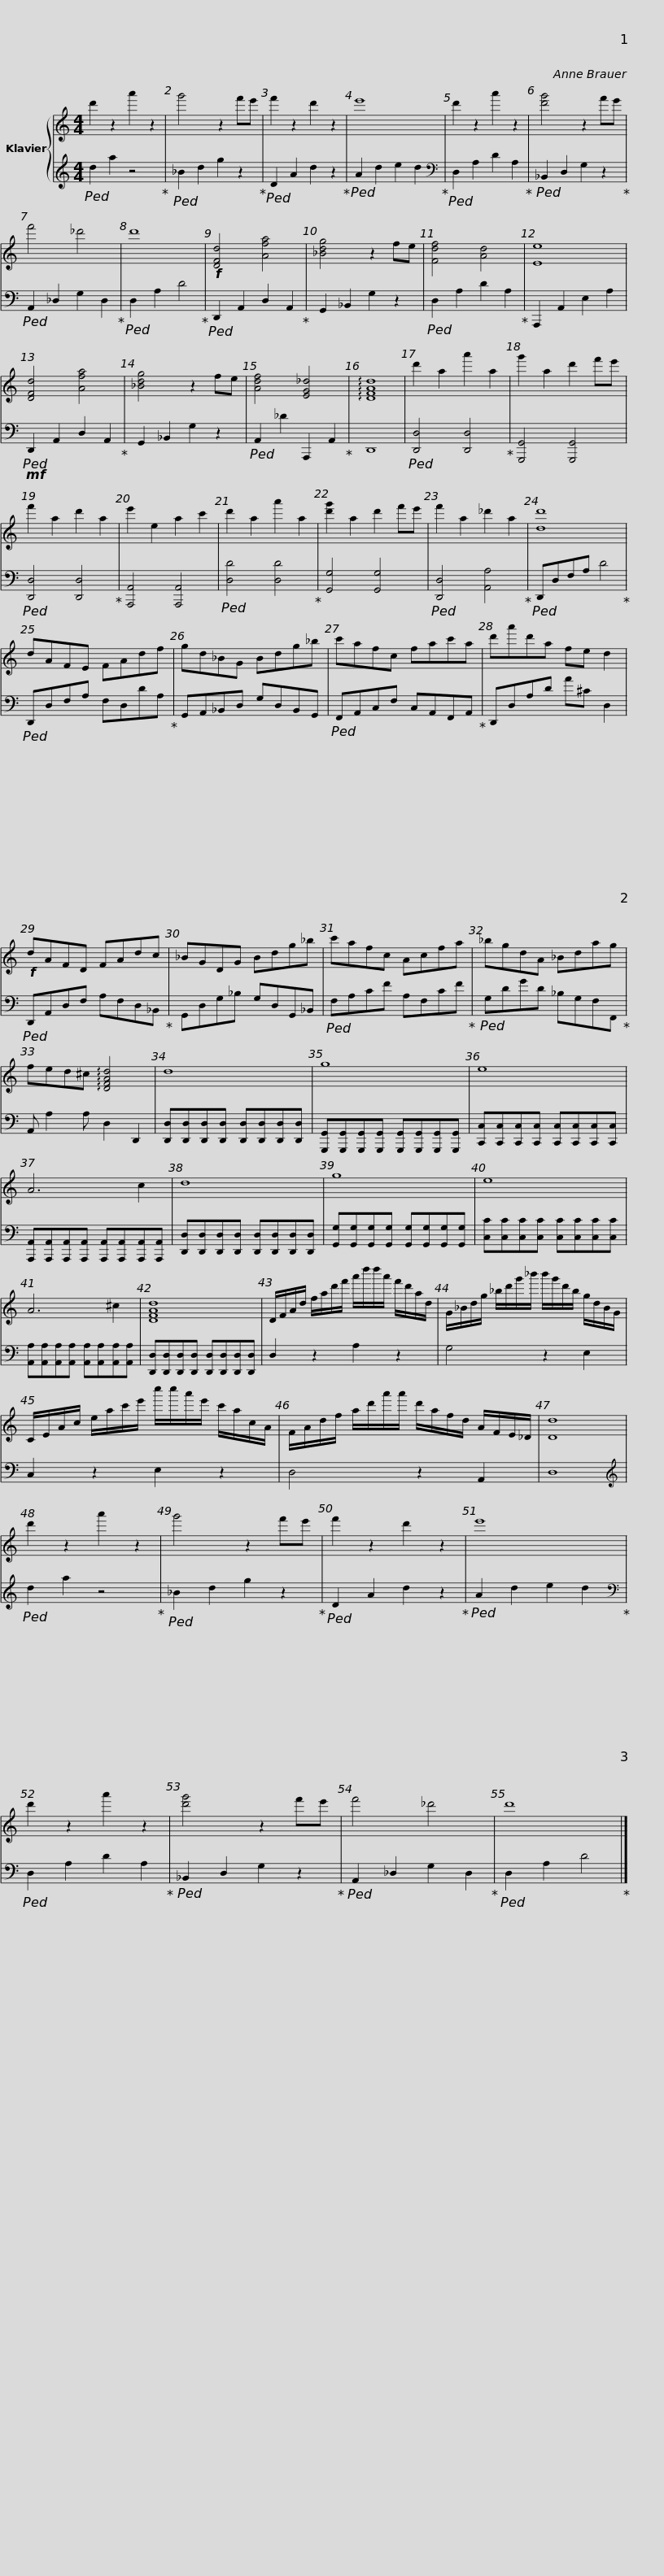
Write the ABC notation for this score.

X:1
%%score { 1 | 2 }
L:1/8
M:4/4
I:linebreak $
K:C
V:1 treble
V:2 treble
V:1
 d'2 z2 a'2 z2 | g'4 z2 f'e' | f'2 z2 d'2 z2 | e'8 | d'2 z2 a'2 z2 | %5
 [d'g']4 z2 f'e' | f'4 _d'4 | d'8 |$!f! [DFd]4 [Afa]4 | [_Bdg]4 z2 fe | %10
 [Fdf]4 [Ad]4 | [Ee]8 | [DFd]4 [Afa]4 | [_Bdg]4 z2 fe | [Adf]4 [EG_d]4 | %15
 !arpeggio![DFAd]8 |$ d'2 a2 a'2 a2 | g'2 a2 d'2 f'e' | f'2 a2 d'2 a2 | e'2 e2 a2 c'2 | %20
 d'2 a2 a'2 a2 | [d'g']2 a2 d'2 f'e' | f'2 a2 _d'2 a2 |$ [dd']8 | dAFE FAdf | %25
 gd_BG Bdg_b | c'afc fac'a | d'a'd'a fe d2 |$!f! dAFD FAdc | _BGDG Bdg_b | %30
 c'afc Acfa | _bgdA _Bdag |$ fed^c !arpeggio![DFAd]4 | d8 | g8 | %35
 e8 |$ A6 c2 | d8 | g8 | e8 |$ %40
 A6 ^c2 | [DFAd]8 | D/F/A/d/ f/a/d'/f'/ a'/d''/d''/a'/ f'/d'/a/d/ |$ G/_B/d/g/ _b/d'/g'/_b'/ b'/g'/d'/b/ g/d/B/G/ | C/E/A/c/ e/a/c'/e'/ c''/c''/a'/e'/ c'/a/c/A/ |$ %45
 F/A/d/f/ a/d'/a'/a'/ d'/a/f/d/ A/F/E/_D/ | [Dd]8 | d'2 z2 a'2 z2 | g'4 z2 f'e' | f'2 z2 d'2 z2 | %50
 e'8 |$ d'2 z2 a'2 z2 | [d'g']4 z2 f'e' | f'4 _d'4 | d'8 |] %55
V:2
!ped! d2 a2 z4!ped-up! |!ped! _B2 d2 g2 z2!ped-up! |!ped! D2 A2 d2 z2!ped-up! |!ped! A2 d2 e2 d2!ped-up! |[K:bass]!ped! D,2 A,2 D2 A,2!ped-up! | %5
!ped! _B,,2 D,2 G,2 z2!ped-up! |!ped! A,,2 _D,2 G,2 D,2!ped-up! |!ped! D,2 A,2 D4!ped-up! |$!ped! D,,2 A,,2 D,2 A,,2!ped-up! | G,,2 _B,,2 G,2 z2 | %10
!ped! D,2 A,2 D2 A,2!ped-up! | A,,,2 A,,2 E,2 A,2 |!mf!!ped! D,,2 A,,2 D,2 A,,2!ped-up! | G,,2 _B,,2 G,2 z2 |!ped! A,,2 _D2 A,,,2 A,,2!ped-up! | %15
 D,,8 |$!ped! [D,,D,]4 [D,,D,]4!ped-up! | [G,,,G,,]4 [G,,,G,,]4 |!ped! [D,,D,]4 [D,,D,]4!ped-up! | [A,,,A,,]4 [A,,,A,,]4 | %20
!ped! [D,D]4 [D,D]4!ped-up! | [G,,G,]4 [G,,G,]4 |!ped! [D,,D,]4 [A,,A,]4!ped-up! |$!ped! D,,D,F,A, D4!ped-up! |!ped! D,,D,F,A, F,D,DA,!ped-up! | %25
 G,,A,,_B,,D, G,D,B,,G,, |!ped! F,,A,,C,F, C,A,,F,,A,,!ped-up! | D,,D,A,D A^C D,2 |$!ped! D,,A,,D,F, A,F,D,_B,,!ped-up! | G,,D,G,_B, G,D,G,,_B,, | %30
!ped! F,A,CF A,F,CF!ped-up! |!ped! G,DGD _B,G,F,F,,!ped-up! |$ A,, A,2 A, D,2 D,,2 | [D,,D,][D,,D,][D,,D,][D,,D,] [D,,D,][D,,D,][D,,D,][D,,D,] | [G,,,G,,][G,,,G,,][G,,,G,,][G,,,G,,] [G,,,G,,][G,,,G,,][G,,,G,,][G,,,G,,] | %35
 [C,,C,][C,,C,][C,,C,][C,,C,] [C,,C,][C,,C,][C,,C,][C,,C,] |$ [A,,,A,,][A,,,A,,][A,,,A,,][A,,,A,,] [A,,,A,,][A,,,A,,][A,,,A,,][A,,,A,,] | [D,,D,][D,,D,][D,,D,][D,,D,] [D,,D,][D,,D,][D,,D,][D,,D,] | [G,,G,][G,,G,][G,,G,][G,,G,] [G,,G,][G,,G,][G,,G,][G,,G,] | [C,C][C,C][C,C][C,C] [C,C][C,C][C,C][C,C] |$ %40
 [A,,A,][A,,A,][A,,A,][A,,A,] [A,,A,][A,,A,][A,,A,][A,,A,] | [D,,D,][D,,D,][D,,D,][D,,D,] [D,,D,][D,,D,][D,,D,][D,,D,] | D,2 z2 A,2 z2 |$ G,4 z2 E,2 | C,2 z2 E,2 z2 |$ %45
 D,4 z2 A,,2 | D,8 |[K:treble]!ped! d2 a2 z4!ped-up! |!ped! _B2 d2 g2 z2!ped-up! |!ped! D2 A2 d2 z2!ped-up! | %50
!ped! A2 d2 e2 d2!ped-up! |$[K:bass]!ped! D,2 A,2 D2 A,2!ped-up! |!ped! _B,,2 D,2 G,2 z2!ped-up! |!ped! A,,2 _D,2 G,2 D,2!ped-up! |!ped! D,2 A,2 D4!ped-up! |] %55
